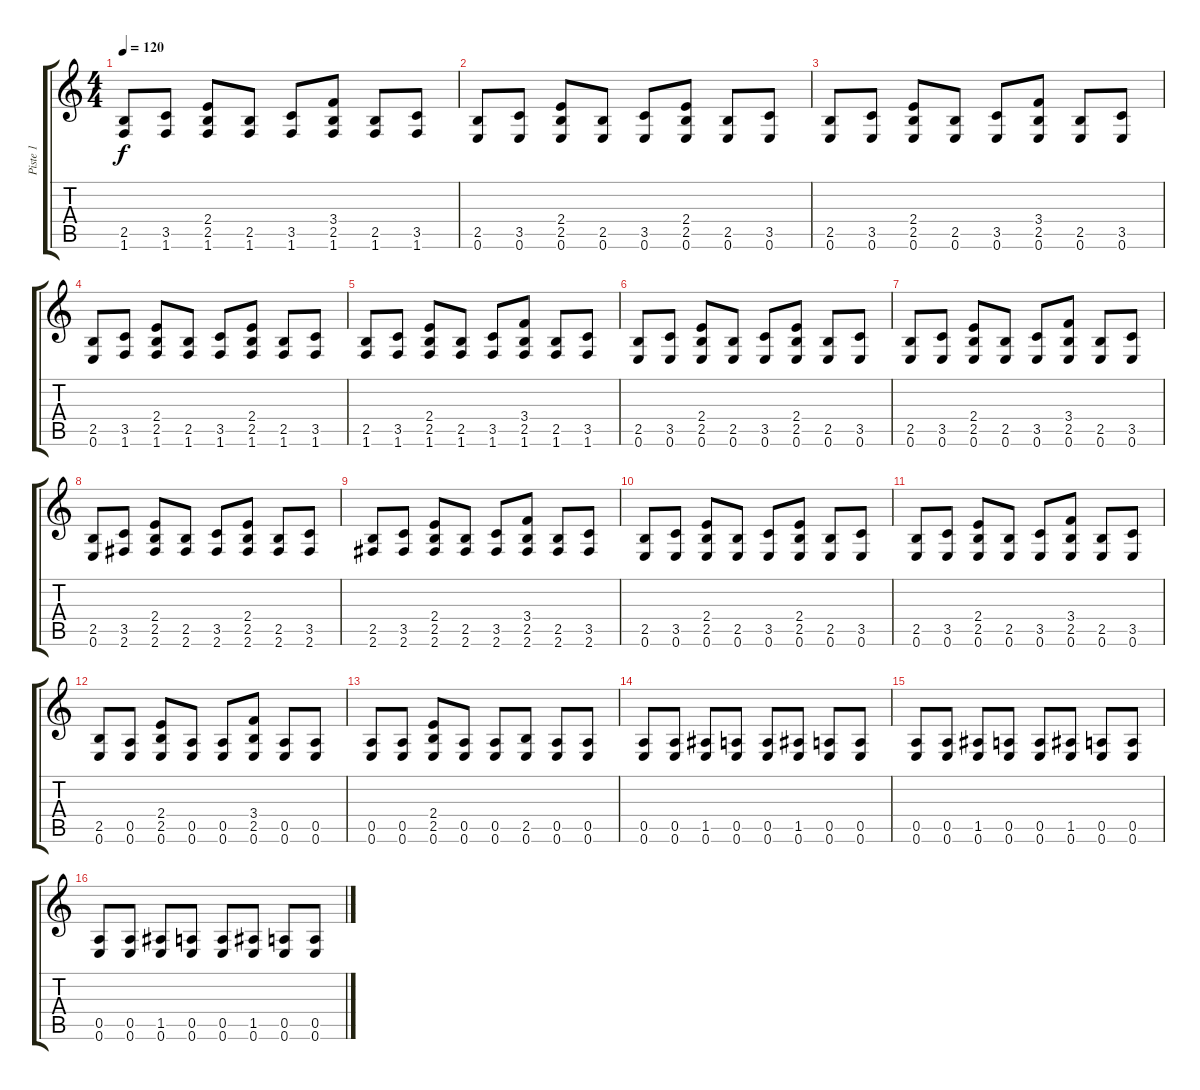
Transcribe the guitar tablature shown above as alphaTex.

\track ("Piste 1" "Piste 1") {instrument distortionguitar}
\staff {score tabs}
\tuning (E4 B3 G3 D3 A2 E2) {hide}
\ts (4 4)
\tempo 120
\clef g2
\ks c
(2.5 1.6).8{dy f} (3.5 1.6).8 (2.4 2.5 1.6).8 (2.5 1.6).8 (3.5 1.6).8 (3.4 2.5 1.6).8 (2.5 1.6).8 (3.5 1.6).8 |
(2.5 0.6).8 (3.5 0.6).8 (2.4 2.5 0.6).8 (2.5 0.6).8 (3.5 0.6).8 (2.4 2.5 0.6).8 (2.5 0.6).8 (3.5 0.6).8 |
(2.5 0.6).8 (3.5 0.6).8 (2.4 2.5 0.6).8 (2.5 0.6).8 (3.5 0.6).8 (3.4 2.5 0.6).8 (2.5 0.6).8 (3.5 0.6).8 |
(2.5 0.6).8 (3.5 1.6).8 (2.4 2.5 1.6).8 (2.5 1.6).8 (3.5 1.6).8 (2.4 2.5 1.6).8 (2.5 1.6).8 (3.5 1.6).8 |
(2.5 1.6).8 (3.5 1.6).8 (2.4 2.5 1.6).8 (2.5 1.6).8 (3.5 1.6).8 (3.4 2.5 1.6).8 (2.5 1.6).8 (3.5 1.6).8 |
(2.5 0.6).8 (3.5 0.6).8 (2.4 2.5 0.6).8 (2.5 0.6).8 (3.5 0.6).8 (2.4 2.5 0.6).8 (2.5 0.6).8 (3.5 0.6).8 |
(2.5 0.6).8 (3.5 0.6).8 (2.4 2.5 0.6).8 (2.5 0.6).8 (3.5 0.6).8 (3.4 2.5 0.6).8 (2.5 0.6).8 (3.5 0.6).8 |
(2.5 0.6).8 (3.5 2.6).8 (2.4 2.5 2.6).8 (2.5 2.6).8 (3.5 2.6).8 (2.4 2.5 2.6).8 (2.5 2.6).8 (3.5 2.6).8 |
(2.5 2.6).8 (3.5 2.6).8 (2.4 2.5 2.6).8 (2.5 2.6).8 (3.5 2.6).8 (3.4 2.5 2.6).8 (2.5 2.6).8 (3.5 2.6).8 |
(2.5 0.6).8 (3.5 0.6).8 (2.4 2.5 0.6).8 (2.5 0.6).8 (3.5 0.6).8 (2.4 2.5 0.6).8 (2.5 0.6).8 (3.5 0.6).8 |
(2.5 0.6).8 (3.5 0.6).8 (2.4 2.5 0.6).8 (2.5 0.6).8 (3.5 0.6).8 (3.4 2.5 0.6).8 (2.5 0.6).8 (3.5 0.6).8 |
(2.5 0.6).8 (0.5 0.6).8 (2.4 2.5 0.6).8 (0.5 0.6).8 (0.5 0.6).8 (3.4 2.5 0.6).8 (0.5 0.6).8 (0.5 0.6).8 |
(0.5 0.6).8 (0.5 0.6).8 (2.4 2.5 0.6).8 (0.5 0.6).8 (0.5 0.6).8 (2.5 0.6).8 (0.5 0.6).8 (0.5 0.6).8 |
(0.5 0.6).8 (0.5 0.6).8 (1.5 0.6).8 (0.5 0.6).8 (0.5 0.6).8 (1.5 0.6).8 (0.5 0.6).8 (0.5 0.6).8 |
(0.5 0.6).8 (0.5 0.6).8 (1.5 0.6).8 (0.5 0.6).8 (0.5 0.6).8 (1.5 0.6).8 (0.5 0.6).8 (0.5 0.6).8 |
(0.5 0.6).8 (0.5 0.6).8 (1.5 0.6).8 (0.5 0.6).8 (0.5 0.6).8 (1.5 0.6).8 (0.5 0.6).8 (0.5 0.6).8
